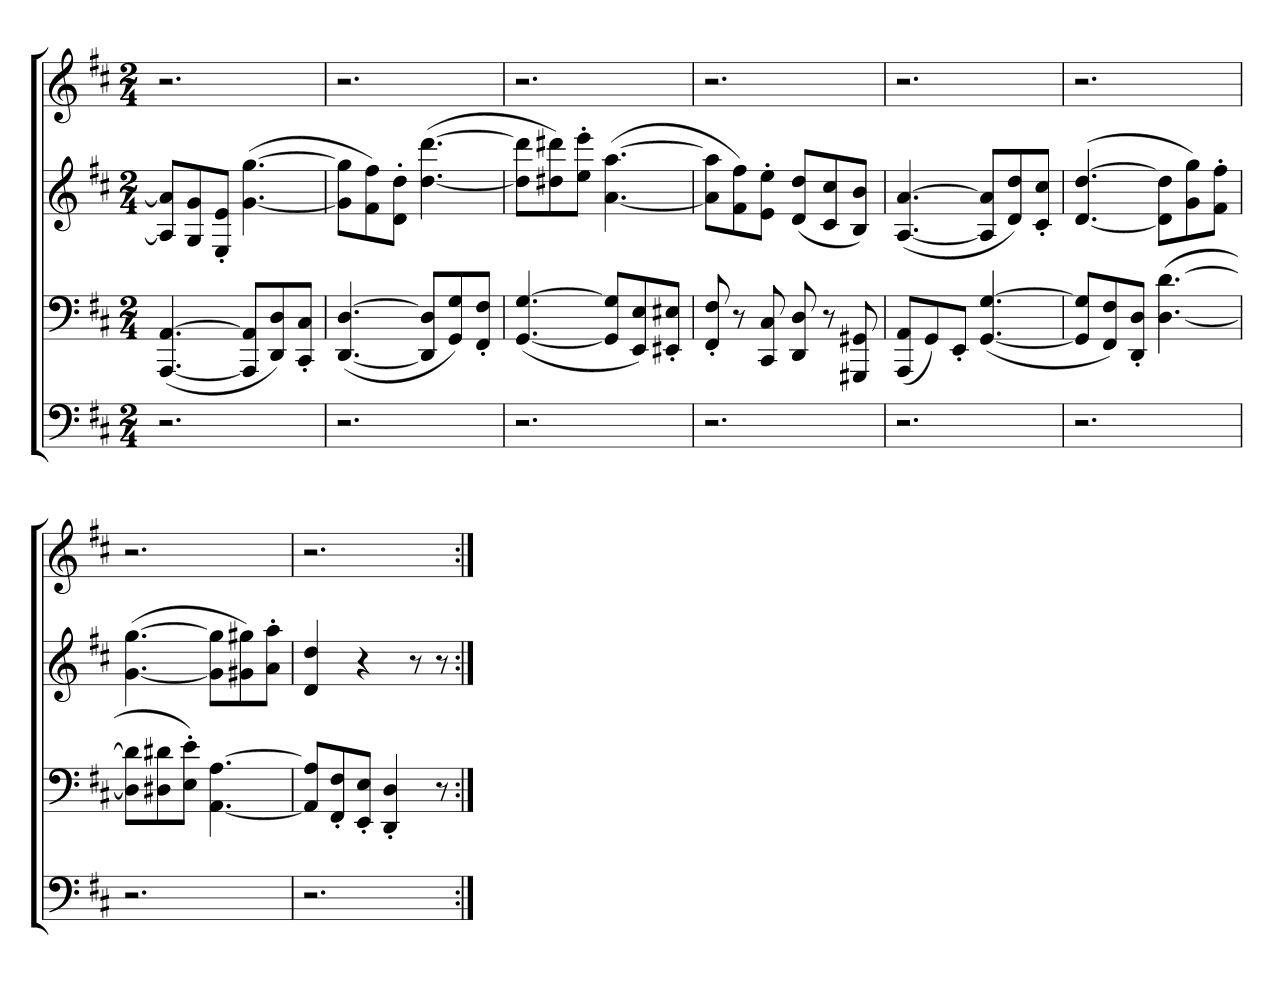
**kern	**kern	**kern	**kern
*part4	*part3	*part2	*part1
*staff4	*staff3	*staff2	*staff1
*clefF4	*clefF4	*clefG2	*clefG2
*k[f#c#]	*k[f#c#]	*k[f#c#]	*k[f#c#]
*D:	*D:	*D:	*D:
*M2/4	*M2/4	*M2/4	*M2/4
=	=	=	=
2.r	([4.AAA [4.AA	8A] 8a]L	2.r
.	.	8G 8g	.
.	.	8E' 8e'J	.
.	8AAA] 8AA]L	([4.g [4.gg	.
.	8DD 8D)	.	.
.	8CC#' 8C#'J	.	.
=	=	=	=
2.r	([4.DD [4.D	8g] 8gg]L	2.r
.	.	8f# 8ff#)	.
.	.	8d' 8dd'J	.
.	8DD] 8D]L	([4.dd [4.ddd	.
.	8GG 8G)	.	.
.	8FF#' 8F#'J	.	.
=	=	=	=
2.r	([4.GG [4.G	8dd] 8ddd]L	2.r
.	.	8dd#X 8ddd#X)	.
.	.	8ee' 8eee'J	.
.	8GG] 8G]L	([4.a [4.aa	.
.	8EE 8E)	.	.
.	8EE#X' 8E#X'J	.	.
=	=	=	=
2.r	8FF#' 8F#'	8a] 8aa]L	2.r
.	8r	8f# 8ff#)	.
.	8CC# 8C#	8e' 8ee'J	.
.	8DD 8D	(8d 8ddL	.
.	8r	8c# 8cc#	.
.	8GGG#X 8GG#X	8B 8bJ)	.
=	=	=	=
2.r	(8AAA 8AAL	([4.A [4.a	2.r
.	8GG)	.	.
.	8EE'J	.	.
.	([4.GG [4.G	8A] 8a]L	.
.	.	8d 8dd)	.
.	.	8c#' 8cc#'J	.
=	=	=	=
2.r	8GG] 8G]L	([4.d [4.dd	2.r
.	8FF# 8F#)	.	.
.	8DD' 8D'J	.	.
.	([4.D [4.d	8d] 8dd]L	.
.	.	8g 8gg)	.
.	.	8f#' 8ff#'J	.
=	=	=	=
2.r	8D] 8d]L	([4.g [4.gg	2.r
.	8D#X 8d#X	.	.
.	8E' 8e'J)	.	.
.	[4.AA [4.A	8g] 8gg]L	.
.	.	8g#X 8gg#X)	.
.	.	8a' 8aa'J	.
=	=	=	=
2.r	8AA] 8A]L	4d 4dd	2.r
.	8FF#' 8F#'	.	.
.	8EE' 8E'J	4r	.
.	4DD' 4D'	.	.
.	.	8r	.
.	8r	8r	.
=:|!	=:|!	=:|!	=:|!
*-	*-	*-	*-
